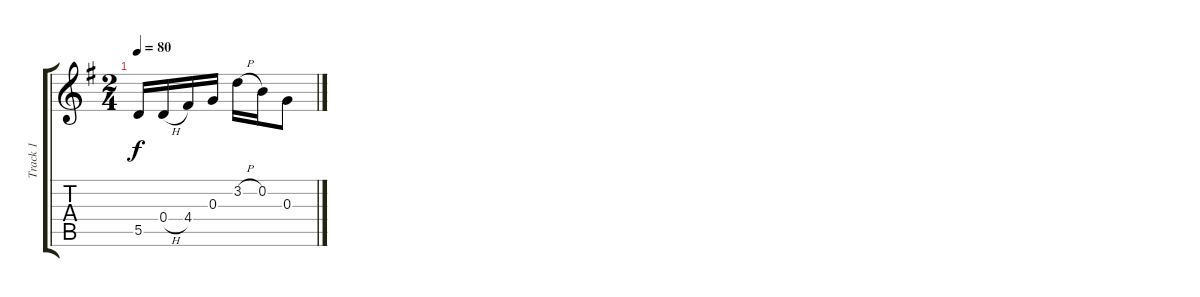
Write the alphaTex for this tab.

\track ("Track 1" "Track 1") {instrument acousticguitarnylon}
\staff {score tabs}
\tuning (E4 B3 G3 D3 A2 E2) {hide}
\ts (2 4)
\tempo 80
\clef g2
\ks g
5.5.16{dy f} 0.4{h}.16 4.4.16 0.3.16 3.2{h}.16 0.2.16 0.3.8
